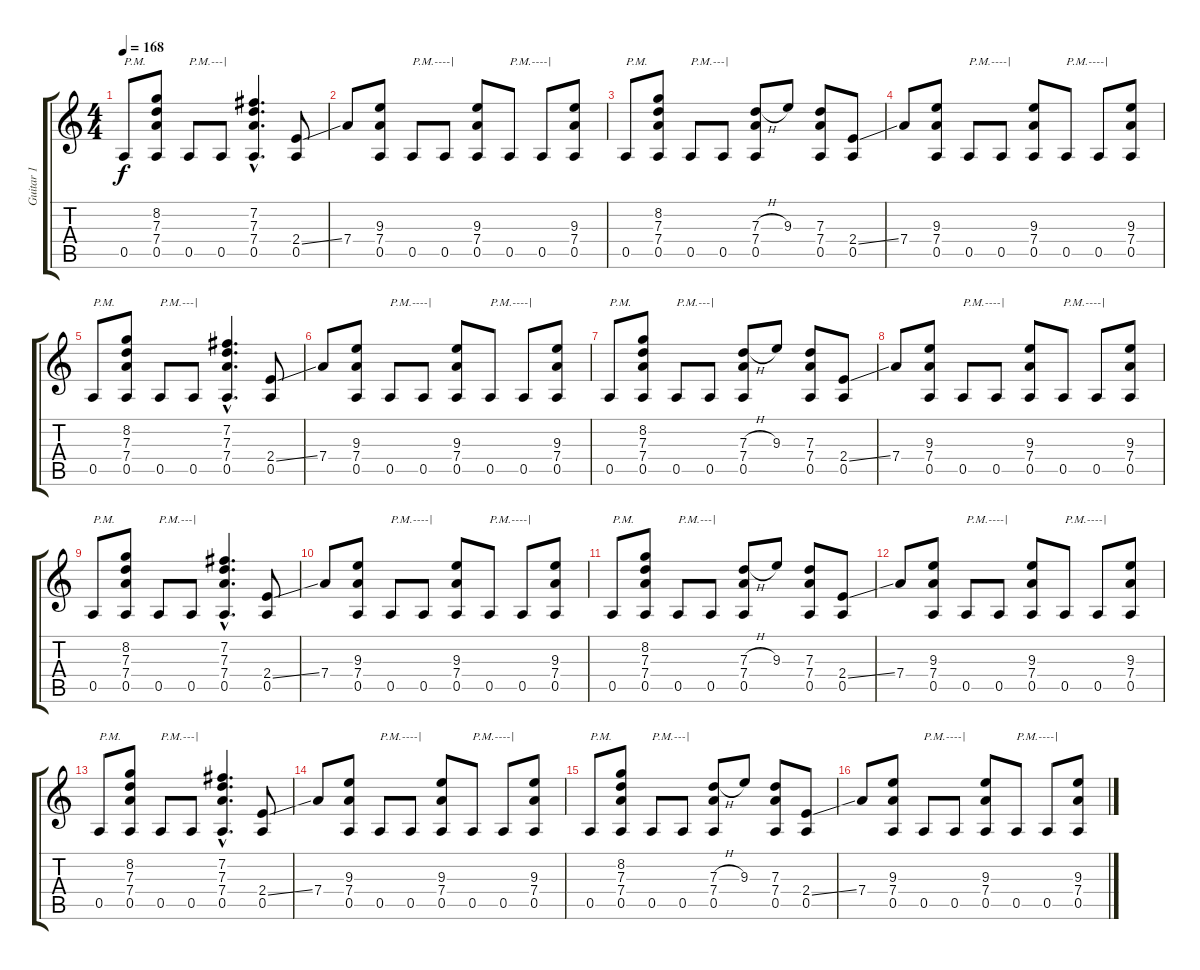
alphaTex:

\track ("Guitar 1" "Guitar 1") {instrument overdrivenguitar}
\staff {score tabs}
\tuning (E4 B3 G3 D3 A2 E2) {hide}
\ts (4 4)
\tempo 168
\clef g2
\ks c
0.5.8{txt "P.M." dy f} (8.2 7.3 7.4 0.5).8 0.5.8{txt "P.M.---|"} 0.5.8 (7.2{hac} 7.3{hac} 7.4{hac} 0.5{hac}).4{d} (2.4{ss} 0.5).8 |
7.4.8 (9.3 7.4 0.5).8 0.5.8{txt "P.M.----|"} 0.5.8 (9.3 7.4 0.5).8 0.5.8{txt "P.M.----|"} 0.5.8 (9.3 7.4 0.5).8 |
0.5.8{txt "P.M."} (8.2 7.3 7.4 0.5).8 0.5.8{txt "P.M.---|"} 0.5.8 (7.3{h} 7.4 0.5).8 9.3.8 (7.3 7.4 0.5).8 (2.4{ss} 0.5).8 |
7.4.8 (9.3 7.4 0.5).8 0.5.8{txt "P.M.----|"} 0.5.8 (9.3 7.4 0.5).8 0.5.8{txt "P.M.----|"} 0.5.8 (9.3 7.4 0.5).8 |
0.5.8{txt "P.M."} (8.2 7.3 7.4 0.5).8 0.5.8{txt "P.M.---|"} 0.5.8 (7.2{hac} 7.3{hac} 7.4{hac} 0.5{hac}).4{d} (2.4{ss} 0.5).8 |
7.4.8 (9.3 7.4 0.5).8 0.5.8{txt "P.M.----|"} 0.5.8 (9.3 7.4 0.5).8 0.5.8{txt "P.M.----|"} 0.5.8 (9.3 7.4 0.5).8 |
0.5.8{txt "P.M."} (8.2 7.3 7.4 0.5).8 0.5.8{txt "P.M.---|"} 0.5.8 (7.3{h} 7.4 0.5).8 9.3.8 (7.3 7.4 0.5).8 (2.4{ss} 0.5).8 |
7.4.8 (9.3 7.4 0.5).8 0.5.8{txt "P.M.----|"} 0.5.8 (9.3 7.4 0.5).8 0.5.8{txt "P.M.----|"} 0.5.8 (9.3 7.4 0.5).8 |
0.5.8{txt "P.M."} (8.2 7.3 7.4 0.5).8 0.5.8{txt "P.M.---|"} 0.5.8 (7.2{hac} 7.3{hac} 7.4{hac} 0.5{hac}).4{d} (2.4{ss} 0.5).8 |
7.4.8 (9.3 7.4 0.5).8 0.5.8{txt "P.M.----|"} 0.5.8 (9.3 7.4 0.5).8 0.5.8{txt "P.M.----|"} 0.5.8 (9.3 7.4 0.5).8 |
0.5.8{txt "P.M."} (8.2 7.3 7.4 0.5).8 0.5.8{txt "P.M.---|"} 0.5.8 (7.3{h} 7.4 0.5).8 9.3.8 (7.3 7.4 0.5).8 (2.4{ss} 0.5).8 |
7.4.8 (9.3 7.4 0.5).8 0.5.8{txt "P.M.----|"} 0.5.8 (9.3 7.4 0.5).8 0.5.8{txt "P.M.----|"} 0.5.8 (9.3 7.4 0.5).8 |
0.5.8{txt "P.M."} (8.2 7.3 7.4 0.5).8 0.5.8{txt "P.M.---|"} 0.5.8 (7.2{hac} 7.3{hac} 7.4{hac} 0.5{hac}).4{d} (2.4{ss} 0.5).8 |
7.4.8 (9.3 7.4 0.5).8 0.5.8{txt "P.M.----|"} 0.5.8 (9.3 7.4 0.5).8 0.5.8{txt "P.M.----|"} 0.5.8 (9.3 7.4 0.5).8 |
0.5.8{txt "P.M."} (8.2 7.3 7.4 0.5).8 0.5.8{txt "P.M.---|"} 0.5.8 (7.3{h} 7.4 0.5).8 9.3.8 (7.3 7.4 0.5).8 (2.4{ss} 0.5).8 |
7.4.8 (9.3 7.4 0.5).8 0.5.8{txt "P.M.----|"} 0.5.8 (9.3 7.4 0.5).8 0.5.8{txt "P.M.----|"} 0.5.8 (9.3 7.4 0.5).8
